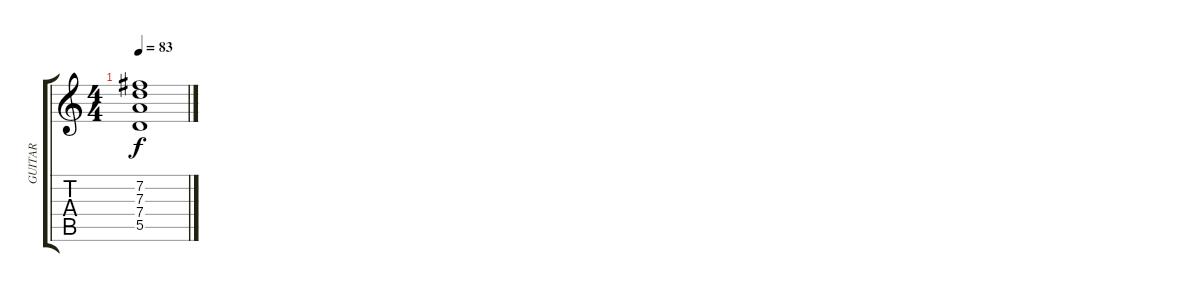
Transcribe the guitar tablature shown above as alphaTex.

\track ("GUITAR" "GUITAR") {instrument electricguitarclean}
\staff {score tabs}
\tuning (E4 B3 G3 D3 A2 E2) {hide}
\ts (4 4)
\tempo 83
\clef g2
\ks c
(7.2 7.3 7.4 5.5).1{dy f}
